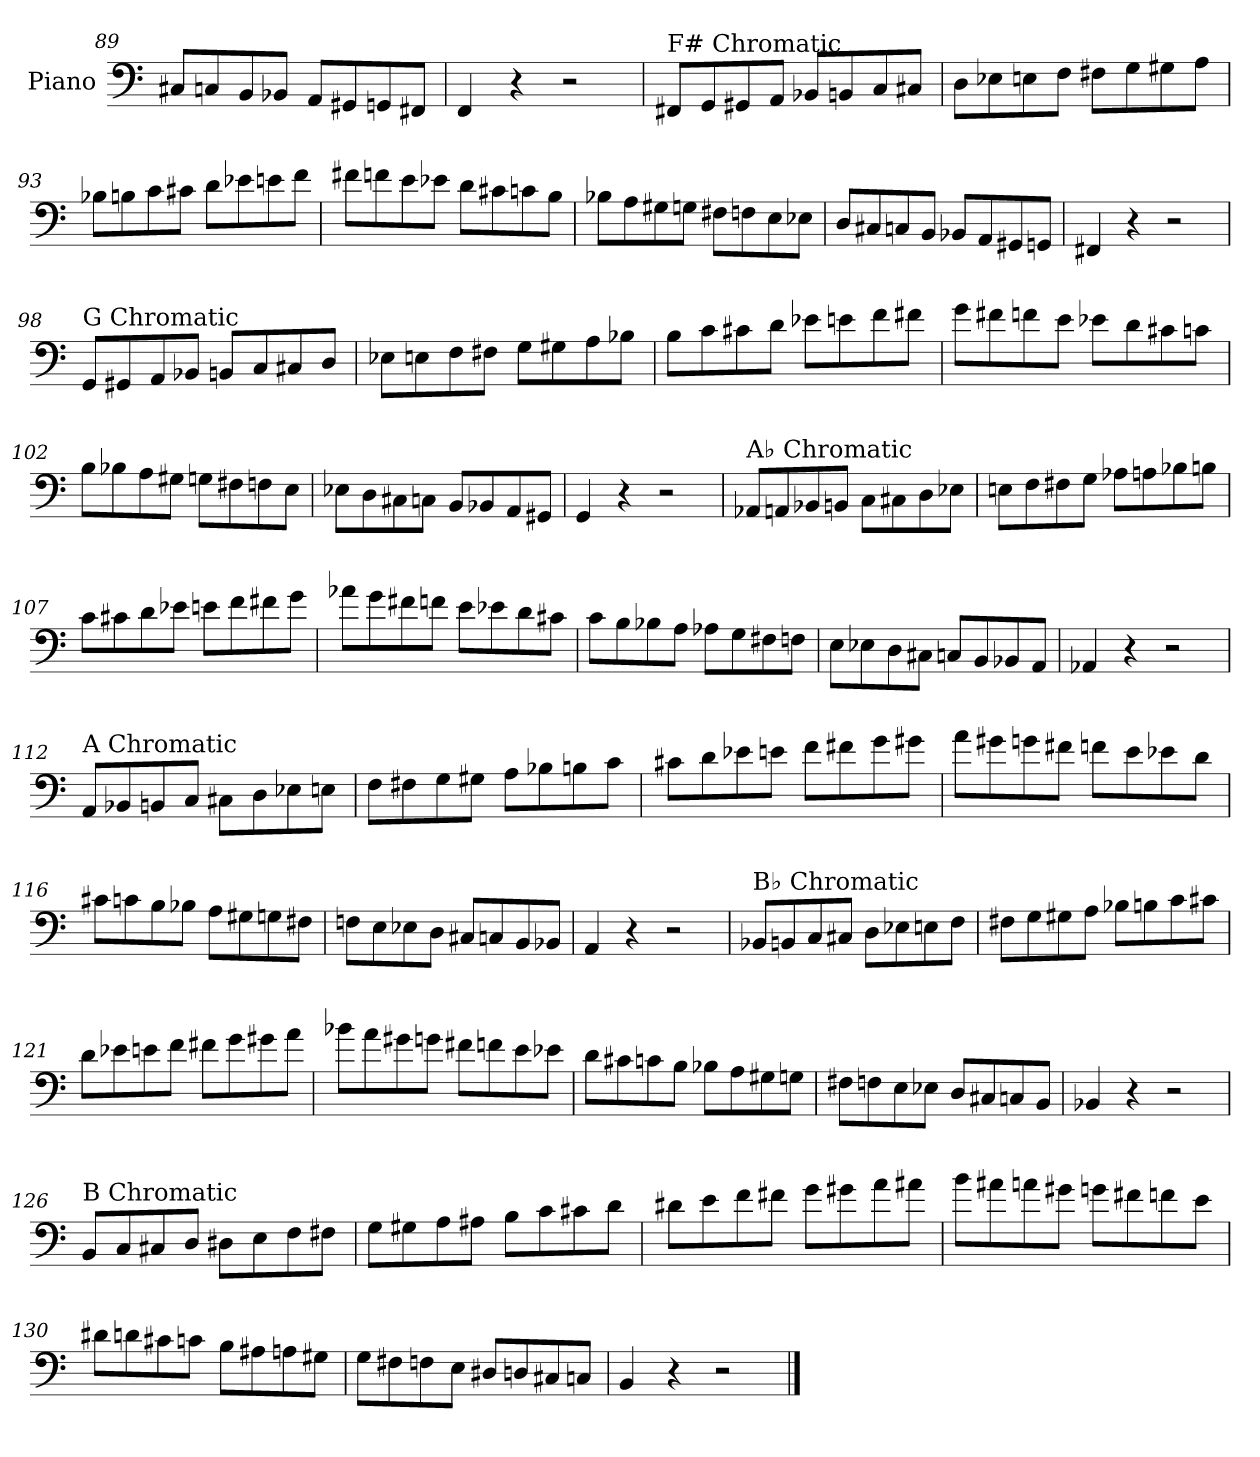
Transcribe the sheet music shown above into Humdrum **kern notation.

**kern
*part1
*staff1
*I"Piano
*I'Pno.
*clefF4
*k[]
=89
8C#X/L
8Cn/
8BB/
8BB-X/J
8AA/L
8GG#X/
8GGn/
8FF#X/J
=90
4FF/
4r
2r
!!LO:LB:g=z
=91
!LO:TX:a:t=F# Chromatic
8FF#X/L
8GG/
8GG#X/
8AA/J
8BB-X/L
8BBn/
8C/
8C#X/J
=92
8D\L
8E-X\
8En\
8F\J
8F#X\L
8G\
8G#X\
8A\J
=93
8B-X\L
8Bn\
8c\
8c#X\J
8d\L
8e-X\
8en\
8f\J
!!LO:LB:g=z
=94
8f#X\L
8fn\
8e\
8e-X\J
8d\L
8c#X\
8cn\
8B\J
=95
8B-X\L
8A\
8G#X\
8Gn\J
8F#X\L
8Fn\
8E\
8E-X\J
=96
8D/L
8C#X/
8Cn/
8BB/J
8BB-X/L
8AA/
8GG#X/
8GGn/J
=97
4FF#X/
4r
2r
!!LO:LB:g=z
=98
!LO:TX:a:t=G Chromatic
8GG/L
8GG#X/
8AA/
8BB-X/J
8BBn/L
8C/
8C#X/
8D/J
=99
8E-X\L
8En\
8F\
8F#X\J
8G\L
8G#X\
8A\
8B-X\J
=100
8B\L
8c\
8c#X\
8d\J
8e-X\L
8en\
8f\
8f#X\J
!!LO:LB:g=z
=101
8g\L
8f#X\
8fn\
8e\J
8e-X\L
8d\
8c#X\
8cn\J
=102
8B\L
8B-X\
8A\
8G#X\J
8Gn\L
8F#X\
8Fn\
8E\J
=103
8E-X\L
8D\
8C#X\
8Cn\J
8BB/L
8BB-X/
8AA/
8GG#X/J
=104
4GG/
4r
2r
!!LO:PB:g=z
=105
!LO:TX:a:t=A♭ Chromatic
8AA-X/L
8AAn/
8BB-X/
8BBn/J
8C\L
8C#X\
8D\
8E-X\J
=106
8En\L
8F\
8F#X\
8G\J
8A-X\L
8An\
8B-X\
8Bn\J
=107
8c\L
8c#X\
8d\
8e-X\J
8en\L
8f\
8f#X\
8g\J
!!LO:LB:g=z
=108
8a-X\L
8g\
8f#X\
8fn\J
8e\L
8e-X\
8d\
8c#X\J
=109
8c\L
8B\
8B-X\
8A\J
8A-X\L
8G\
8F#X\
8Fn\J
=110
8E\L
8E-X\
8D\
8C#X\J
8Cn/L
8BB/
8BB-X/
8AA/J
=111
4AA-X/
4r
2r
!!LO:LB:g=z
=112
!LO:TX:a:t=A Chromatic
8AA/L
8BB-X/
8BBn/
8C/J
8C#X\L
8D\
8E-X\
8En\J
=113
8F\L
8F#X\
8G\
8G#X\J
8A\L
8B-X\
8Bn\
8c\J
=114
8c#X\L
8d\
8e-X\
8en\J
8f\L
8f#X\
8g\
8g#X\J
!!LO:LB:g=z
=115
8a\L
8g#X\
8gn\
8f#X\J
8fn\L
8e\
8e-X\
8d\J
=116
8c#X\L
8cn\
8B\
8B-X\J
8A\L
8G#X\
8Gn\
8F#X\J
=117
8Fn\L
8E\
8E-X\
8D\J
8C#X/L
8Cn/
8BB/
8BB-X/J
=118
4AA/
4r
2r
!!LO:LB:g=z
=119
!LO:TX:a:t=B♭ Chromatic
8BB-X/L
8BBn/
8C/
8C#X/J
8D\L
8E-X\
8En\
8F\J
=120
8F#X\L
8G\
8G#X\
8A\J
8B-X\L
8Bn\
8c\
8c#X\J
=121
8d\L
8e-X\
8en\
8f\J
8f#X\L
8g\
8g#X\
8a\J
!!LO:LB:g=z
=122
8b-X\L
8a\
8g#X\
8gn\J
8f#X\L
8fn\
8e\
8e-X\J
=123
8d\L
8c#X\
8cn\
8B\J
8B-X\L
8A\
8G#X\
8Gn\J
=124
8F#X\L
8Fn\
8E\
8E-X\J
8D/L
8C#X/
8Cn/
8BB/J
=125
4BB-X/
4r
2r
!!LO:LB:g=z
=126
!LO:TX:a:t=B Chromatic
8BB/L
8C/
8C#X/
8D/J
8D#X\L
8E\
8F\
8F#X\J
=127
8G\L
8G#X\
8A\
8A#X\J
8B\L
8c\
8c#X\
8d\J
=128
8d#X\L
8e\
8f\
8f#X\J
8g\L
8g#X\
8a\
8a#X\J
!!LO:LB:g=z
=129
8b\L
8a#X\
8an\
8g#X\J
8gn\L
8f#X\
8fn\
8e\J
=130
8d#X\L
8dn\
8c#X\
8cn\J
8B\L
8A#X\
8An\
8G#X\J
=131
8G\L
8F#X\
8Fn\
8E\J
8D#X/L
8Dn/
8C#X/
8Cn/J
=132
4BB/
4r
2r
==
*-
